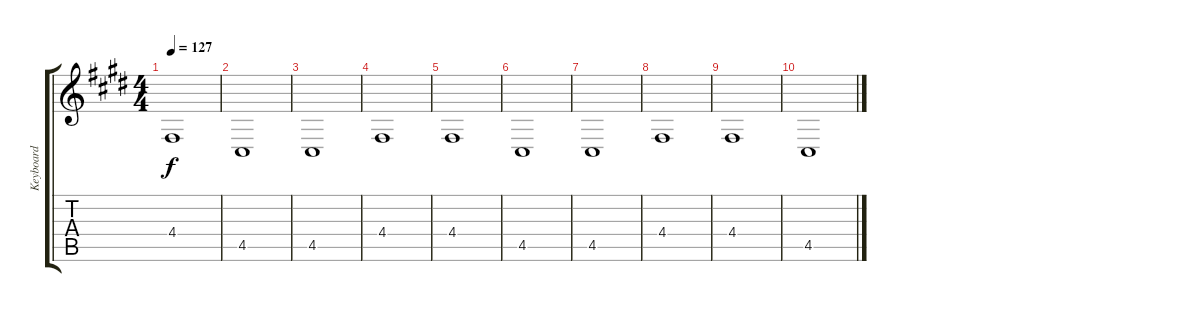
\track ("Keyboard" "Keyboard") {instrument acousticgrandpiano}
\staff {score tabs}
\tuning (E4 B3 G3 D3 A2 E2) {hide}
\ts (4 4)
\tempo 127
\clef g2
\ks e
4.4.1{dy f} |
4.5.1 |
4.5.1 |
4.4.1 |
4.4.1 |
4.5.1 |
4.5.1 |
4.4.1 |
4.4.1 |
4.5.1
